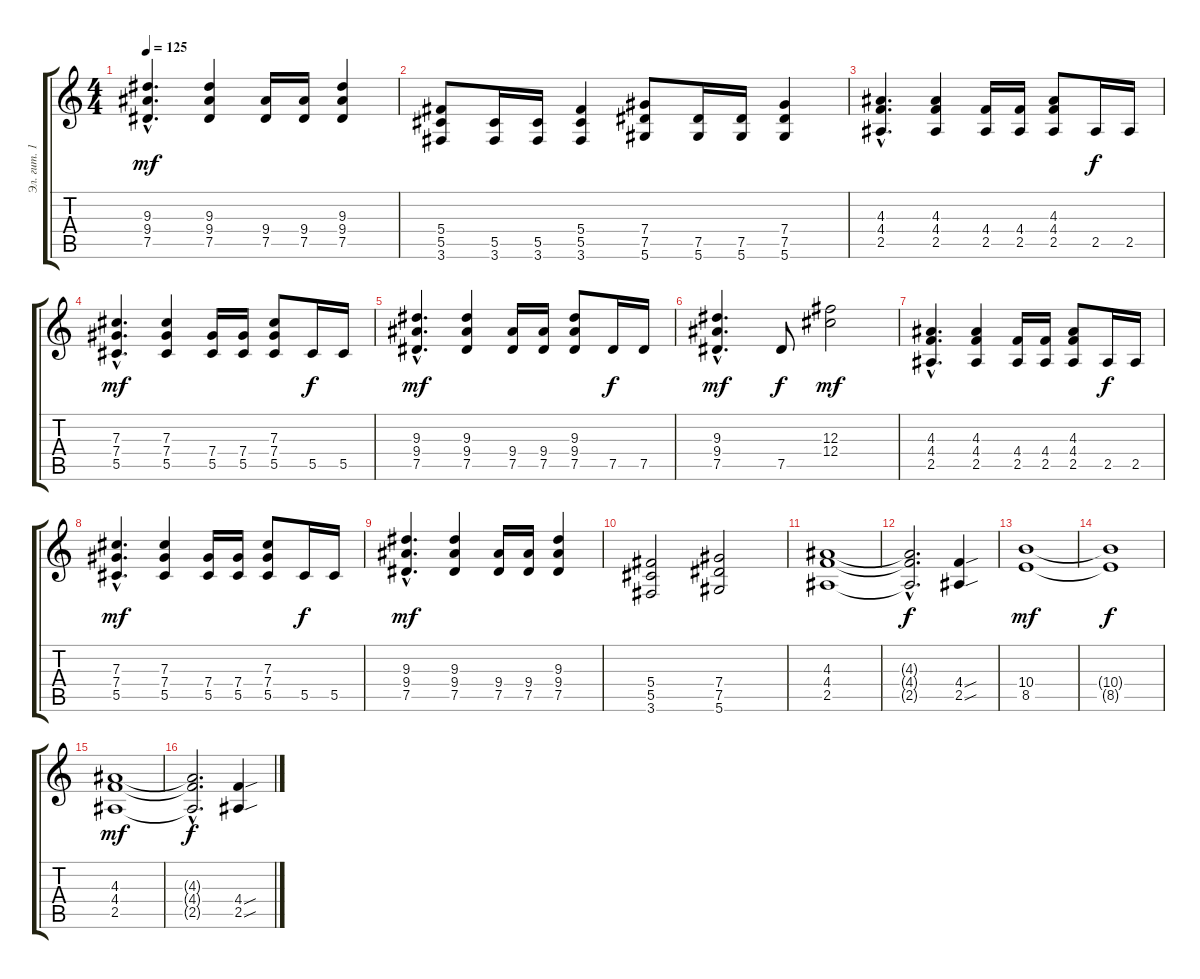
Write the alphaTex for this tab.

\track ("Эл. гит. 1" "Эл. гит. 1") {instrument distortionguitar}
\staff {score tabs}
\tuning (Eb4 Bb3 Gb3 Db3 Ab2 Eb2) {hide}
\ts (4 4)
\tempo 125
\clef g2
\ks c
(9.3{hac} 9.4{hac} 7.5{hac}).4{d dy mf} (9.3 9.4 7.5).4 (9.4 7.5).16 (9.4 7.5).16 (9.3 9.4 7.5).4 |
(5.4 5.5 3.6).8 (5.5 3.6).16 (5.5 3.6).16 (5.4 5.5 3.6).4 (7.4 7.5 5.6).8 (7.5 5.6).16 (7.5 5.6).16 (7.4 7.5 5.6).4 |
(4.3{hac} 4.4{hac} 2.5{hac}).4{d} (4.3 4.4 2.5).4 (4.4 2.5).16 (4.4 2.5).16 (4.3 4.4 2.5).8 2.5.16{dy f} 2.5.16 |
(7.3{hac} 7.4{hac} 5.5{hac}).4{d dy mf} (7.3 7.4 5.5).4 (7.4 5.5).16 (7.4 5.5).16 (7.3 7.4 5.5).8 5.5.16{dy f} 5.5.16 |
(9.3{hac} 9.4{hac} 7.5{hac}).4{d dy mf} (9.3 9.4 7.5).4 (9.4 7.5).16 (9.4 7.5).16 (9.3 9.4 7.5).8 7.5.16{dy f} 7.5.16 |
(9.3{hac} 9.4{hac} 7.5{hac}).4{d dy mf} 7.5.8{dy f} (12.3 12.4).2{dy mf} |
(4.3{hac} 4.4{hac} 2.5{hac}).4{d} (4.3 4.4 2.5).4 (4.4 2.5).16 (4.4 2.5).16 (4.3 4.4 2.5).8 2.5.16{dy f} 2.5.16 |
(7.3{hac} 7.4{hac} 5.5{hac}).4{d dy mf} (7.3 7.4 5.5).4 (7.4 5.5).16 (7.4 5.5).16 (7.3 7.4 5.5).8 5.5.16{dy f} 5.5.16 |
(9.3{hac} 9.4{hac} 7.5{hac}).4{d dy mf} (9.3 9.4 7.5).4 (9.4 7.5).16 (9.4 7.5).16 (9.3 9.4 7.5).4 |
(5.4 5.5 3.6).2 (7.4 7.5 5.6).2 |
(4.3 4.4 2.5).1 |
(4.3{hac t} 4.4{hac t} 2.5{hac t}).2{d dy f} (4.4{sou} 2.5{sou}).4 |
(10.4 8.5).1{dy mf} |
(10.4{t} 8.5{t}).1{dy f} |
(4.3 4.4 2.5).1{dy mf} |
(4.3{hac t} 4.4{hac t} 2.5{hac t}).2{d dy f} (4.4{sou} 2.5{sou}).4
